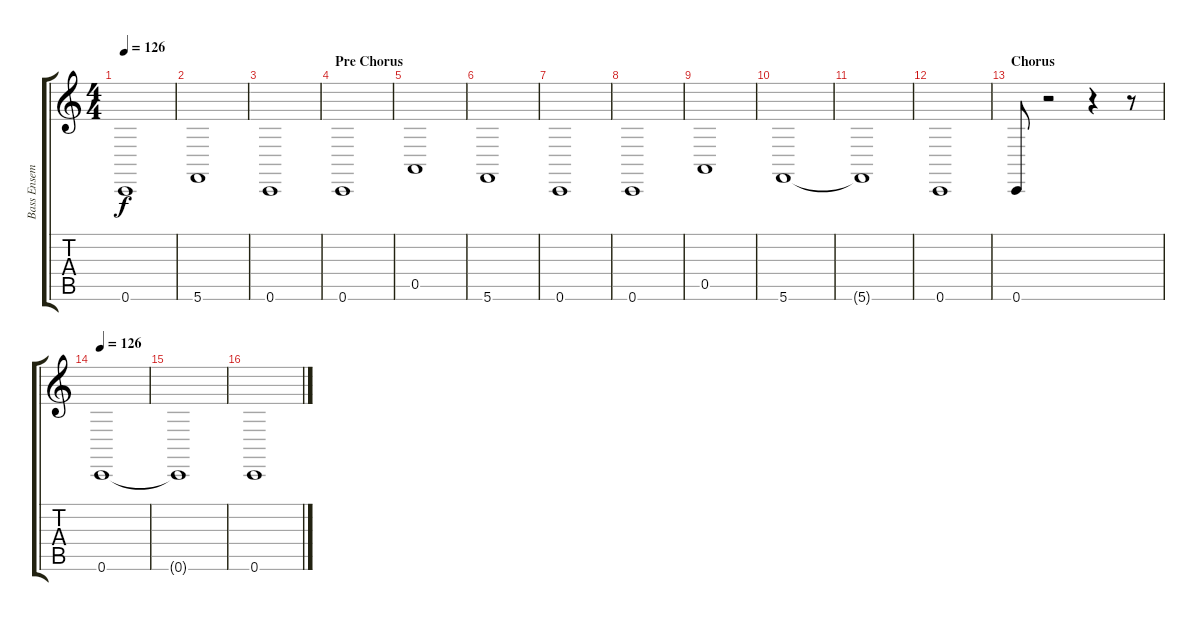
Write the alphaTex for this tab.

\track ("Bass Ensemble" "Bass Ensem") {instrument stringensemble1}
\staff {score tabs}
\tuning (E4 B3 G3 D3 A2 C2) {hide}
\ts (4 4)
\tempo 126
\clef g2
\ks c
0.6{t}.1{dy f} |
5.6.1 |
0.6.1 |
\section ("" "Pre Chorus")
0.6.1 |
0.5.1 |
5.6.1 |
0.6.1 |
0.6.1 |
0.5.1 |
5.6.1 |
5.6{t}.1 |
0.6.1 |
\section ("" "Chorus")
0.6.8 r.2 r.4 r.8 |
\tempo 126
0.6.1 |
0.6{t}.1 |
0.6.1
